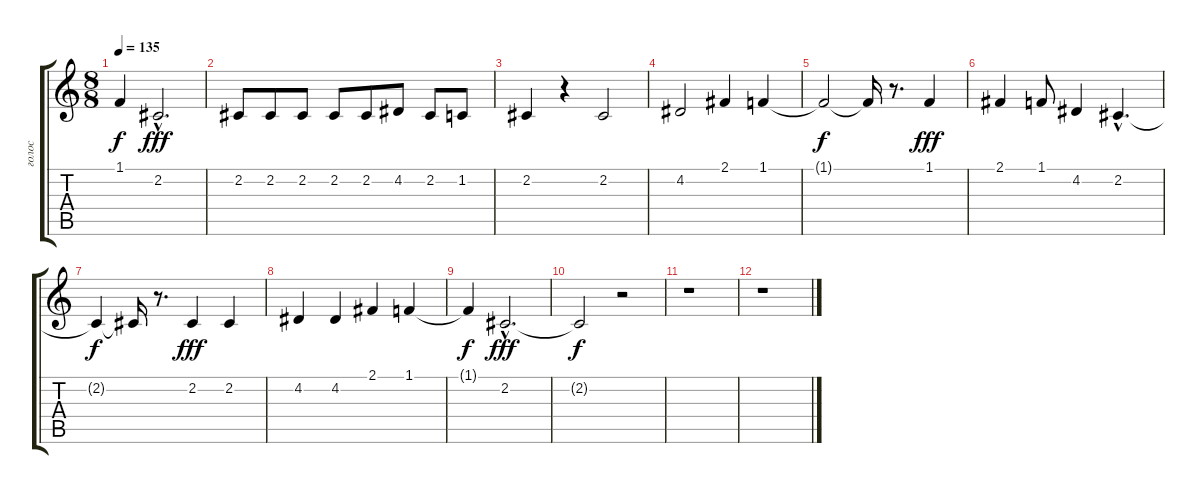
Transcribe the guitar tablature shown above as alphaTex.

\track ("голос" "голос") {instrument tenorsax}
\staff {score tabs}
\tuning (E4 B3 G3 D3 A2 E2) {hide}
\ts (8 8)
\tempo 135
\clef g2
\ks c
1.1{t}.4{dy f} 2.2{hac}.2{d dy fff} |
2.2.8 2.2.8 2.2.8 2.2.8 2.2.8 4.2.8 2.2.8 1.2.8 |
2.2.4 r.4 2.2.2 |
4.2.2 2.1.4 1.1.4 |
1.1{t}.2{dy f} 1.1{t}.16 r.8{d} 1.1.4{dy fff} |
2.1.4 1.1.8 4.2.4 2.2{hac}.4{d} |
2.2{t}.4{dy f} 2.2{t}.16 r.8{d} 2.2.4{dy fff} 2.2.4 |
4.2.4 4.2.4 2.1.4 1.1.4 |
1.1{t}.4{dy f} 2.2{hac}.2{d dy fff} |
2.2{t}.2{dy f} r.2 |
r.1 |
r.1
